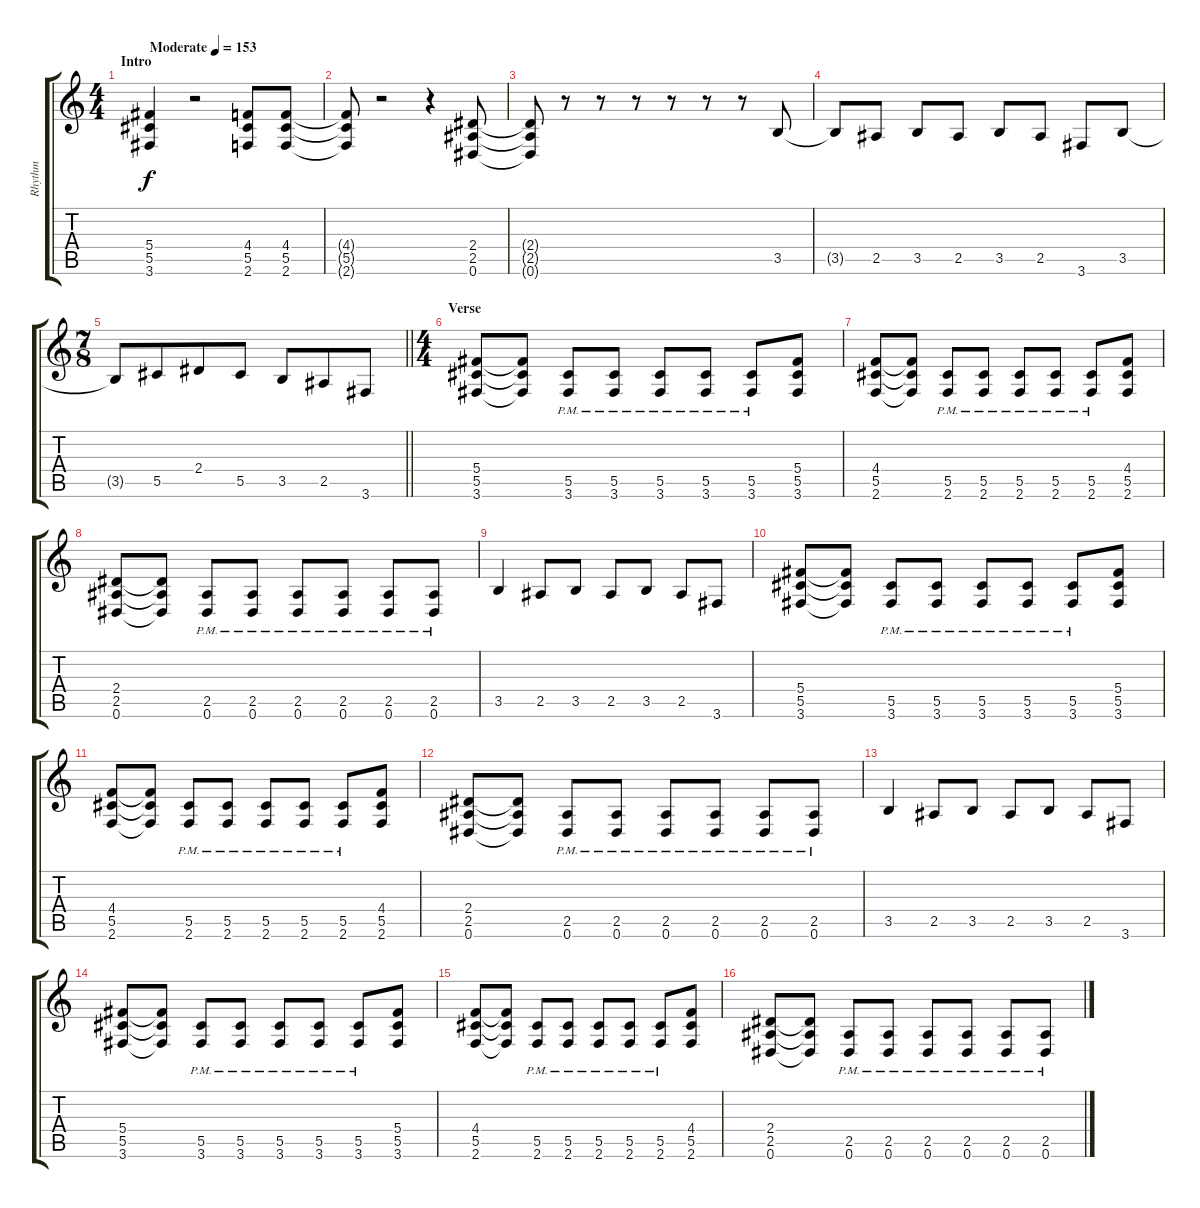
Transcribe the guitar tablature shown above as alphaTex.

\track ("Rhythm" "Rhythm") {instrument overdrivenguitar}
\staff {score tabs}
\tuning (Eb4 Bb3 Gb3 Db3 Ab2 Eb2) {hide}
\ts (4 4)
\section ("" "Intro")
\tempo (153 "Moderate")
\clef g2
\ks c
(5.4 5.5 3.6).4{dy f instrument overdrivenguitar} r.2 (4.4 5.5 2.6).8 (4.4 5.5 2.6).8 |
(4.4{t} 5.5{t} 2.6{t}).8 r.2 r.4 (2.4 2.5 0.6).8 |
(2.4{t} 2.5{t} 0.6{t}).8 r.8 r.8 r.8 r.8 r.8 r.8 3.5.8 |
3.5{t}.8 2.5.8 3.5.8 2.5.8 3.5.8 2.5.8 3.6.8 3.5.8 |
\ts (7 8)
\barLineRight lightlight
3.5{t}.8 5.5.8 2.4.8 5.5.8 3.5.8 2.5.8 3.6.8 |
\ts (4 4)
\section ("" "Verse")
(5.4 5.5 3.6).8 (5.4{t} 5.5{t} 3.6{t}).8 (5.5{pm} 3.6{pm}).8 (5.5{pm} 3.6{pm}).8 (5.5{pm} 3.6{pm}).8 (5.5{pm} 3.6{pm}).8 (5.5{pm} 3.6{pm}).8 (5.4 5.5 3.6).8 |
(4.4 5.5 2.6).8 (4.4{t} 5.5{t} 2.6{t}).8 (5.5{pm} 2.6{pm}).8 (5.5{pm} 2.6{pm}).8 (5.5{pm} 2.6{pm}).8 (5.5{pm} 2.6{pm}).8 (5.5{pm} 2.6{pm}).8 (4.4 5.5 2.6).8 |
(2.4 2.5 0.6).8 (2.4{t} 2.5{t} 0.6{t}).8 (2.5{pm} 0.6{pm}).8 (2.5{pm} 0.6{pm}).8 (2.5{pm} 0.6{pm}).8 (2.5{pm} 0.6{pm}).8 (2.5{pm} 0.6{pm}).8 (2.5{pm} 0.6{pm}).8 |
3.5.4 2.5.8 3.5.8 2.5.8 3.5.8 2.5.8 3.6.8 |
(5.4 5.5 3.6).8 (5.4{t} 5.5{t} 3.6{t}).8 (5.5{pm} 3.6{pm}).8 (5.5{pm} 3.6{pm}).8 (5.5{pm} 3.6{pm}).8 (5.5{pm} 3.6{pm}).8 (5.5{pm} 3.6{pm}).8 (5.4 5.5 3.6).8 |
(4.4 5.5 2.6).8 (4.4{t} 5.5{t} 2.6{t}).8 (5.5{pm} 2.6{pm}).8 (5.5{pm} 2.6{pm}).8 (5.5{pm} 2.6{pm}).8 (5.5{pm} 2.6{pm}).8 (5.5{pm} 2.6{pm}).8 (4.4 5.5 2.6).8 |
(2.4 2.5 0.6).8 (2.4{t} 2.5{t} 0.6{t}).8 (2.5{pm} 0.6{pm}).8 (2.5{pm} 0.6{pm}).8 (2.5{pm} 0.6{pm}).8 (2.5{pm} 0.6{pm}).8 (2.5{pm} 0.6{pm}).8 (2.5{pm} 0.6{pm}).8 |
3.5.4 2.5.8 3.5.8 2.5.8 3.5.8 2.5.8 3.6.8 |
(5.4 5.5 3.6).8 (5.4{t} 5.5{t} 3.6{t}).8 (5.5{pm} 3.6{pm}).8 (5.5{pm} 3.6{pm}).8 (5.5{pm} 3.6{pm}).8 (5.5{pm} 3.6{pm}).8 (5.5{pm} 3.6{pm}).8 (5.4 5.5 3.6).8 |
(4.4 5.5 2.6).8 (4.4{t} 5.5{t} 2.6{t}).8 (5.5{pm} 2.6{pm}).8 (5.5{pm} 2.6{pm}).8 (5.5{pm} 2.6{pm}).8 (5.5{pm} 2.6{pm}).8 (5.5{pm} 2.6{pm}).8 (4.4 5.5 2.6).8 |
(2.4 2.5 0.6).8 (2.4{t} 2.5{t} 0.6{t}).8 (2.5{pm} 0.6{pm}).8 (2.5{pm} 0.6{pm}).8 (2.5{pm} 0.6{pm}).8 (2.5{pm} 0.6{pm}).8 (2.5{pm} 0.6{pm}).8 (2.5{pm} 0.6{pm}).8
